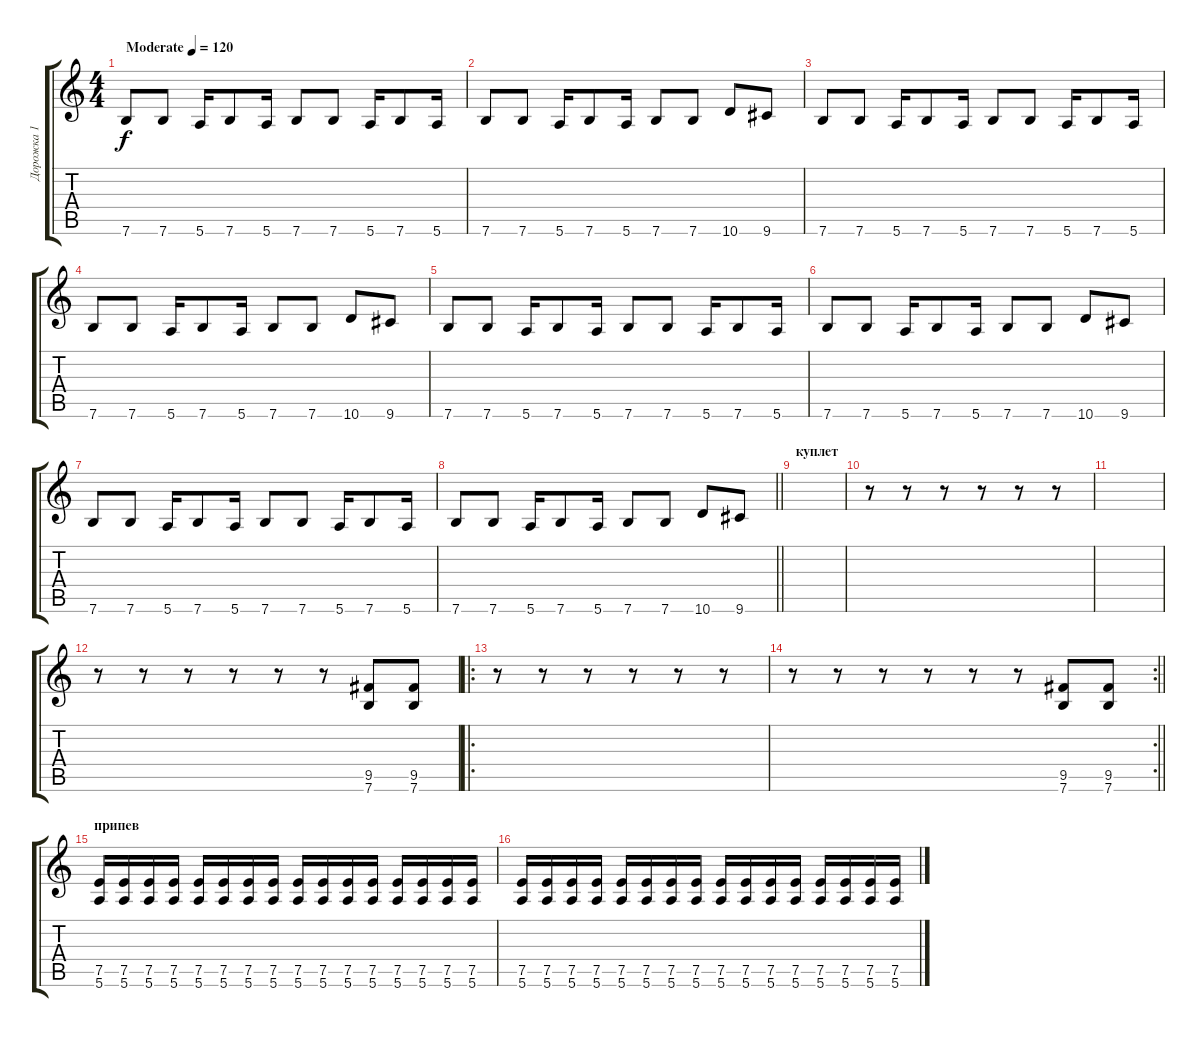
\track ("Дорожка 1" "Дорожка 1") {instrument distortionguitar}
\staff {score tabs}
\tuning (E4 B3 G3 D3 A2 E2) {hide}
\ts (4 4)
\tempo (120 "Moderate")
\clef g2
\ks c
7.6.8{dy f instrument distortionguitar} 7.6.8 5.6.16 7.6.8 5.6.16 7.6.8 7.6.8 5.6.16 7.6.8 5.6.16 |
7.6.8 7.6.8 5.6.16 7.6.8 5.6.16 7.6.8 7.6.8 10.6.8 9.6.8 |
7.6.8 7.6.8 5.6.16 7.6.8 5.6.16 7.6.8 7.6.8 5.6.16 7.6.8 5.6.16 |
7.6.8 7.6.8 5.6.16 7.6.8 5.6.16 7.6.8 7.6.8 10.6.8 9.6.8 |
7.6.8 7.6.8 5.6.16 7.6.8 5.6.16 7.6.8 7.6.8 5.6.16 7.6.8 5.6.16 |
7.6.8 7.6.8 5.6.16 7.6.8 5.6.16 7.6.8 7.6.8 10.6.8 9.6.8 |
7.6.8 7.6.8 5.6.16 7.6.8 5.6.16 7.6.8 7.6.8 5.6.16 7.6.8 5.6.16 |
\barLineRight lightlight
7.6.8 7.6.8 5.6.16 7.6.8 5.6.16 7.6.8 7.6.8 10.6.8 9.6.8 |
\section ("" "куплет")
|
r.8 r.8 r.8 r.8 r.8 r.8 |
|
r.8 r.8 r.8 r.8 r.8 r.8 (9.5 7.6).8 (9.5 7.6).8 |
\ro
r.8 r.8 r.8 r.8 r.8 r.8 |
\rc 2
\barLineRight lightlight
r.8 r.8 r.8 r.8 r.8 r.8 (9.5 7.6).8 (9.5 7.6).8 |
\section ("" "припев")
(7.5 5.6).16 (7.5 5.6).16 (7.5 5.6).16 (7.5 5.6).16 (7.5 5.6).16 (7.5 5.6).16 (7.5 5.6).16 (7.5 5.6).16 (7.5 5.6).16 (7.5 5.6).16 (7.5 5.6).16 (7.5 5.6).16 (7.5 5.6).16 (7.5 5.6).16 (7.5 5.6).16 (7.5 5.6).16 |
(7.5 5.6).16 (7.5 5.6).16 (7.5 5.6).16 (7.5 5.6).16 (7.5 5.6).16 (7.5 5.6).16 (7.5 5.6).16 (7.5 5.6).16 (7.5 5.6).16 (7.5 5.6).16 (7.5 5.6).16 (7.5 5.6).16 (7.5 5.6).16 (7.5 5.6).16 (7.5 5.6).16 (7.5 5.6).16
